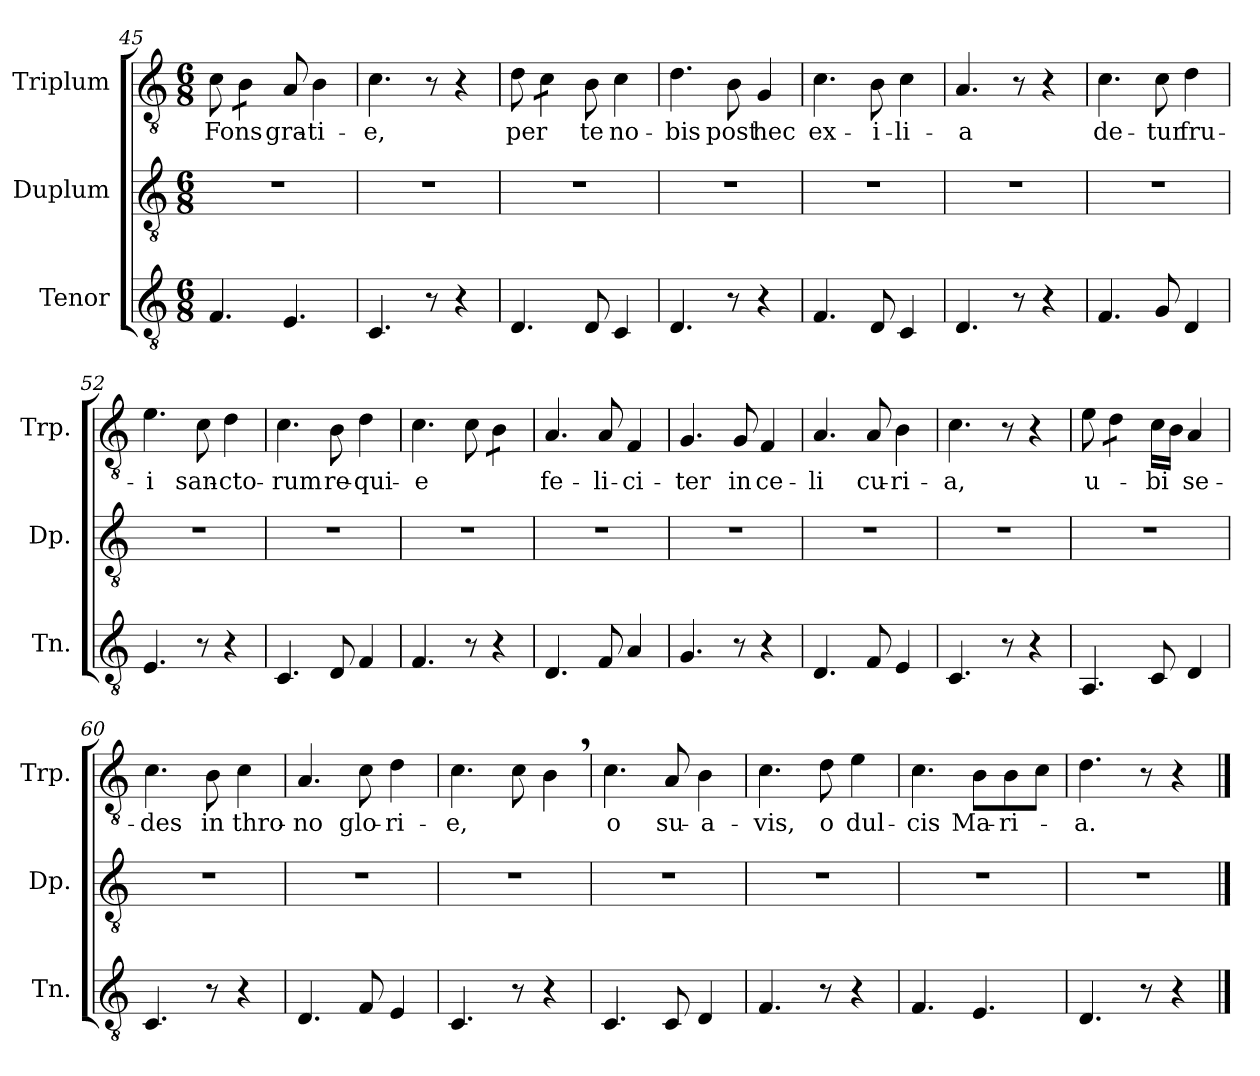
**kern	**kern	**kern	**text
*part3	*part2	*part1	*part1
*staff3	*staff2	*staff1	*staff1
*I"Tenor	*I"Duplum	*I"Triplum	*
*I'Tn.	*I'Dp.	*I'Trp.	*
*clefGv2	*clefGv2	*clefGv2	*
*k[]	*k[]	*k[]	*
*M6/8	*M6/8	*M6/8	*
=45	=45	=45	=45
!	!	!	!LO:LY:b
4.F/	2.r	8c\	Fons
*	*	*tremolo	*
.	.	8B\L	.
.	.	8B\J	.
*	*	*Xtremolo	*
!	!	!	!LO:LY:b
4.E/	.	8A/	gra-
!	!	!	!LO:LY:b
.	.	4B\	-ti-
=46	=46	=46	=46
!	!	!	!LO:LY:b
4.C/	2.r	4.c\	-e,
8r	.	8r	.
4r	.	4r	.
=47	=47	=47	=47
!	!	!	!LO:LY:b
4.D/	2.r	8d\	per
*	*	*tremolo	*
.	.	8c\L	.
.	.	8c\J	.
*	*	*Xtremolo	*
!	!	!	!LO:LY:b
8D/	.	8B\	te
!	!	!	!LO:LY:b
4C/	.	4c\	no-
=48	=48	=48	=48
!	!	!	!LO:LY:b
4.D/	2.r	4.d\	-bis
!	!	!	!LO:LY:b
8r	.	8B\	post
!	!	!	!LO:LY:b
4r	.	4G/	hec
=49	=49	=49	=49
!	!	!	!LO:LY:b
4.F/	2.r	4.c\	ex-
!	!	!	!LO:LY:b
8D/	.	8B\	-i-
!	!	!	!LO:LY:b
4C/	.	4c\	-li-
!!LO:PB:g=z
=50	=50	=50	=50
!	!	!	!LO:LY:b
4.D/	2.r	4.A/	-a
8r	.	8r	.
4r	.	4r	.
=51	=51	=51	=51
!	!	!	!LO:LY:b
4.F/	2.r	4.c\	de-
!	!	!	!LO:LY:b
8G/	.	8c\	-tur
!	!	!	!LO:LY:b
4D/	.	4d\	fru-
=52	=52	=52	=52
!	!	!	!LO:LY:b
4.E/	2.r	4.e\	-i
!	!	!	!LO:LY:b
8r	.	8c\	san-
!	!	!	!LO:LY:b
4r	.	4d\	-cto-
=53	=53	=53	=53
!	!	!	!LO:LY:b
4.C/	2.r	4.c\	-rum
!	!	!	!LO:LY:b
8D/	.	8B\	re-
!	!	!	!LO:LY:b
4F/	.	4d\	-qui-
=54	=54	=54	=54
!	!	!	!LO:LY:b
4.F/	2.r	4.c\	-e
8r	.	8c\	.
*	*	*tremolo	*
4r	.	8B\L	.
.	.	8B\J	.
*	*	*Xtremolo	*
=55	=55	=55	=55
!	!	!	!LO:LY:b
4.D/	2.r	4.A/	fe-
!	!	!	!LO:LY:b
8F/	.	8A/	-li-
!	!	!	!LO:LY:b
4A/	.	4F/	-ci-
=56	=56	=56	=56
!	!	!	!LO:LY:b
4.G/	2.r	4.G/	-ter
!	!	!	!LO:LY:b
8r	.	8G/	in
!	!	!	!LO:LY:b
4r	.	4F/	ce-
=57	=57	=57	=57
!	!	!	!LO:LY:b
4.D/	2.r	4.A/	-li
!	!	!	!LO:LY:b
8F/	.	8A/	cu-
!	!	!	!LO:LY:b
4E/	.	4B\	-ri-
=58	=58	=58	=58
!	!	!	!LO:LY:b
4.C/	2.r	4.c\	-a,
8r	.	8r	.
4r	.	4r	.
!!LO:LB:g=z
=59	=59	=59	=59
!	!	!	!LO:LY:b
4.AA/	2.r	8e\	u-
*	*	*tremolo	*
.	.	8d\L	.
.	.	8d\J	.
*	*	*Xtremolo	*
!	!	!	!LO:LY:b
8C/	.	16c\LL	-bi
.	.	16B\JJ	.
!	!	!	!LO:LY:b
4D/	.	4A/	se-
=60	=60	=60	=60
!	!	!	!LO:LY:b
4.C/	2.r	4.c\	-des
!	!	!	!LO:LY:b
8r	.	8B\	in
!	!	!	!LO:LY:b
4r	.	4c\	thro-
=61	=61	=61	=61
!	!	!	!LO:LY:b
4.D/	2.r	4.A/	-no
!	!	!	!LO:LY:b
8F/	.	8c\	glo-
!	!	!	!LO:LY:b
4E/	.	4d\	-ri-
=62	=62	=62	=62
!	!	!	!LO:LY:b
4.C/	2.r	4.c\	-e,
8r	.	8c\	.
4r	.	4B,\	.
=63	=63	=63	=63
!	!	!	!LO:LY:b
4.C/	2.r	4.c\	o
!	!	!	!LO:LY:b
8C/	.	8A/	su-
!	!	!	!LO:LY:b
4D/	.	4B\	-a-
=64	=64	=64	=64
!	!	!	!LO:LY:b
4.F/	2.r	4.c\	-vis,
!	!	!	!LO:LY:b
8r	.	8d\	o
!	!	!	!LO:LY:b
4r	.	4e\	dul-
=65	=65	=65	=65
!	!	!	!LO:LY:b
4.F/	2.r	4.c\	-cis
!	!	!	!LO:LY:b
4.E/	.	8B\L	Ma-
!	!	!	!LO:LY:b
.	.	8B\	-ri-
.	.	8c\J	.
=66	=66	=66	=66
!	!	!	!LO:LY:b
4.D/	2.r	4.d\	-a.
8r	.	8r	.
4r	.	4r	.
==	==	==	==
*-	*-	*-	*-
